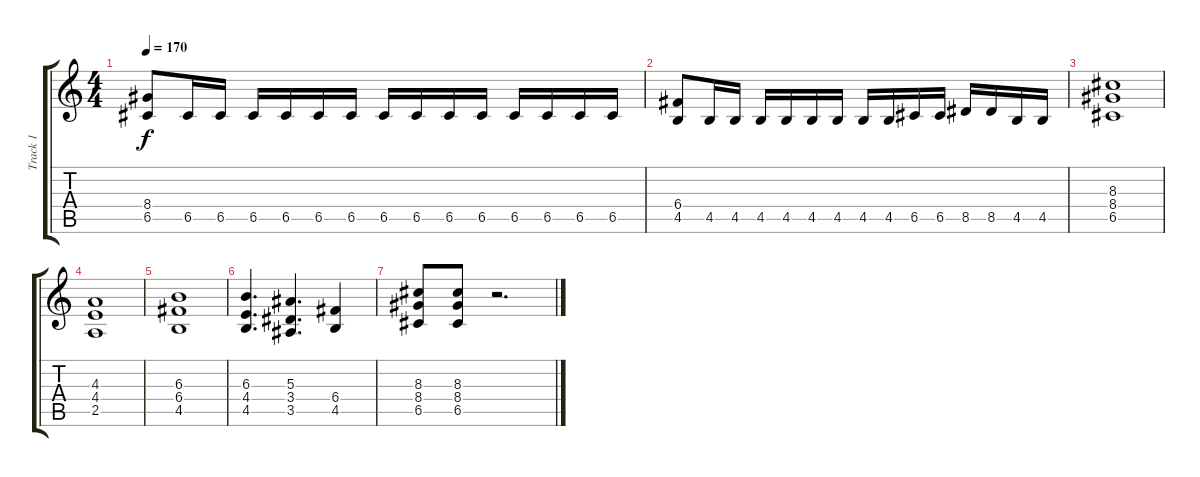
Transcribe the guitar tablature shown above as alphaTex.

\track ("Track 1" "Track 1") {instrument distortionguitar}
\staff {score tabs}
\tuning (D4 A3 F3 C3 G2 D2) {hide}
\ts (4 4)
\tempo 170
\clef g2
\ks c
(8.4 6.5).8{dy f} 6.5.16 6.5.16 6.5.16 6.5.16 6.5.16 6.5.16 6.5.16 6.5.16 6.5.16 6.5.16 6.5.16 6.5.16 6.5.16 6.5.16 |
(6.4 4.5).8 4.5.16 4.5.16 4.5.16 4.5.16 4.5.16 4.5.16 4.5.16 4.5.16 6.5.16 6.5.16 8.5.16 8.5.16 4.5.16 4.5.16 |
(8.3 8.4 6.5).1 |
(4.3 4.4 2.5).1 |
(6.3 6.4 4.5).1 |
(6.3 4.4 4.5).4{d} (5.3 3.4 3.5).4{d} (6.4 4.5).4 |
(8.3 8.4 6.5).8 (8.3 8.4 6.5).8 r.2{d}
